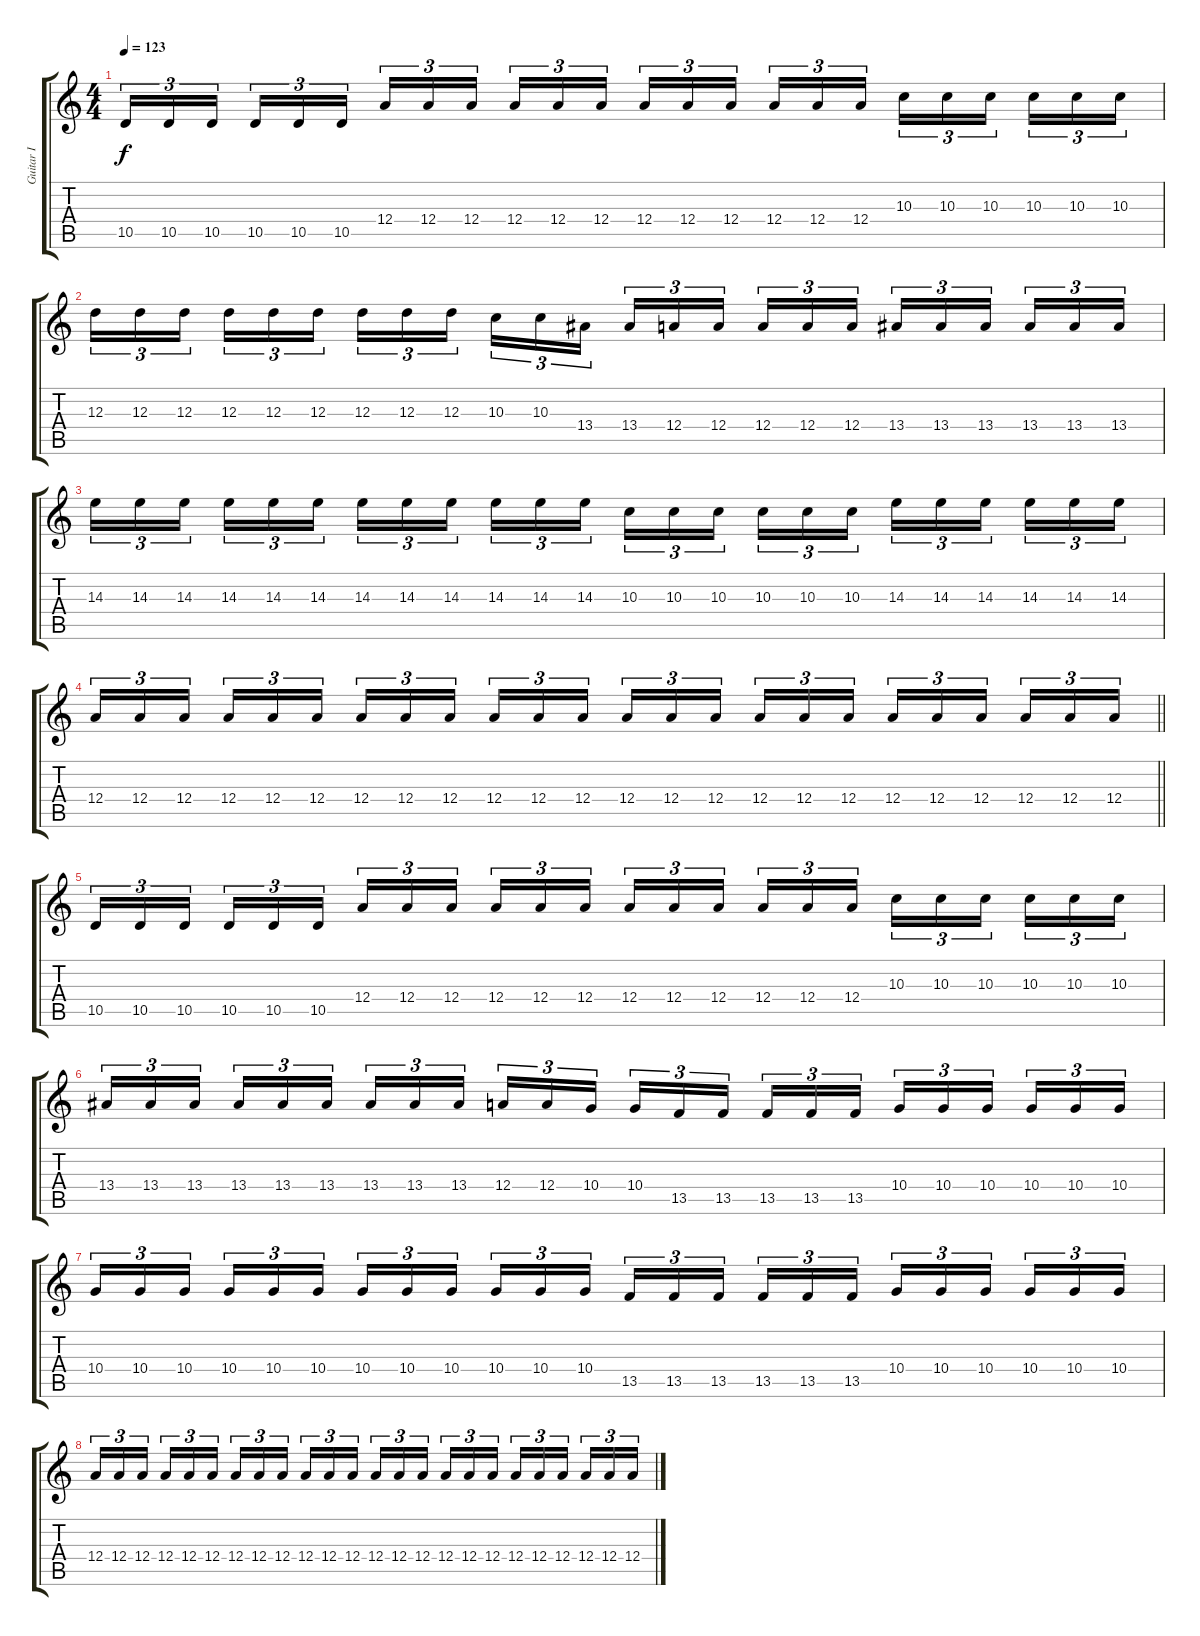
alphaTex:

\track ("Guitar I" "Guitar I") {instrument distortionguitar}
\staff {score tabs}
\tuning (B3 Gb3 D3 A2 E2 B1) {hide}
\ts (4 4)
\tempo 123
\clef g2
\ks c
10.5.16{tu (3 2) dy f} 10.5.16{tu (3 2)} 10.5.16{tu (3 2) beam splitsecondary} 10.5.16{tu (3 2)} 10.5.16{tu (3 2)} 10.5.16{tu (3 2)} 12.4.16{tu (3 2)} 12.4.16{tu (3 2)} 12.4.16{tu (3 2) beam splitsecondary} 12.4.16{tu (3 2)} 12.4.16{tu (3 2)} 12.4.16{tu (3 2)} 12.4.16{tu (3 2)} 12.4.16{tu (3 2)} 12.4.16{tu (3 2) beam splitsecondary} 12.4.16{tu (3 2)} 12.4.16{tu (3 2)} 12.4.16{tu (3 2)} 10.3.16{tu (3 2)} 10.3.16{tu (3 2)} 10.3.16{tu (3 2) beam splitsecondary} 10.3.16{tu (3 2)} 10.3.16{tu (3 2)} 10.3.16{tu (3 2)} |
12.3.16{tu (3 2)} 12.3.16{tu (3 2)} 12.3.16{tu (3 2) beam splitsecondary} 12.3.16{tu (3 2)} 12.3.16{tu (3 2)} 12.3.16{tu (3 2)} 12.3.16{tu (3 2)} 12.3.16{tu (3 2)} 12.3.16{tu (3 2) beam splitsecondary} 10.3.16{tu (3 2)} 10.3.16{tu (3 2)} 13.4.16{tu (3 2)} 13.4.16{tu (3 2)} 12.4.16{tu (3 2)} 12.4.16{tu (3 2) beam splitsecondary} 12.4.16{tu (3 2)} 12.4.16{tu (3 2)} 12.4.16{tu (3 2)} 13.4.16{tu (3 2)} 13.4.16{tu (3 2)} 13.4.16{tu (3 2) beam splitsecondary} 13.4.16{tu (3 2)} 13.4.16{tu (3 2)} 13.4.16{tu (3 2)} |
14.3.16{tu (3 2)} 14.3.16{tu (3 2)} 14.3.16{tu (3 2) beam splitsecondary} 14.3.16{tu (3 2)} 14.3.16{tu (3 2)} 14.3.16{tu (3 2)} 14.3.16{tu (3 2)} 14.3.16{tu (3 2)} 14.3.16{tu (3 2) beam splitsecondary} 14.3.16{tu (3 2)} 14.3.16{tu (3 2)} 14.3.16{tu (3 2)} 10.3.16{tu (3 2)} 10.3.16{tu (3 2)} 10.3.16{tu (3 2) beam splitsecondary} 10.3.16{tu (3 2)} 10.3.16{tu (3 2)} 10.3.16{tu (3 2)} 14.3.16{tu (3 2)} 14.3.16{tu (3 2)} 14.3.16{tu (3 2) beam splitsecondary} 14.3.16{tu (3 2)} 14.3.16{tu (3 2)} 14.3.16{tu (3 2)} |
\barLineRight lightlight
12.4.16{tu (3 2)} 12.4.16{tu (3 2)} 12.4.16{tu (3 2) beam splitsecondary} 12.4.16{tu (3 2)} 12.4.16{tu (3 2)} 12.4.16{tu (3 2)} 12.4.16{tu (3 2)} 12.4.16{tu (3 2)} 12.4.16{tu (3 2) beam splitsecondary} 12.4.16{tu (3 2)} 12.4.16{tu (3 2)} 12.4.16{tu (3 2)} 12.4.16{tu (3 2)} 12.4.16{tu (3 2)} 12.4.16{tu (3 2) beam splitsecondary} 12.4.16{tu (3 2)} 12.4.16{tu (3 2)} 12.4.16{tu (3 2)} 12.4.16{tu (3 2)} 12.4.16{tu (3 2)} 12.4.16{tu (3 2) beam splitsecondary} 12.4.16{tu (3 2)} 12.4.16{tu (3 2)} 12.4.16{tu (3 2)} |
\section ("" "")
10.5.16{tu (3 2)} 10.5.16{tu (3 2)} 10.5.16{tu (3 2) beam splitsecondary} 10.5.16{tu (3 2)} 10.5.16{tu (3 2)} 10.5.16{tu (3 2)} 12.4.16{tu (3 2)} 12.4.16{tu (3 2)} 12.4.16{tu (3 2) beam splitsecondary} 12.4.16{tu (3 2)} 12.4.16{tu (3 2)} 12.4.16{tu (3 2)} 12.4.16{tu (3 2)} 12.4.16{tu (3 2)} 12.4.16{tu (3 2) beam splitsecondary} 12.4.16{tu (3 2)} 12.4.16{tu (3 2)} 12.4.16{tu (3 2)} 10.3.16{tu (3 2)} 10.3.16{tu (3 2)} 10.3.16{tu (3 2) beam splitsecondary} 10.3.16{tu (3 2)} 10.3.16{tu (3 2)} 10.3.16{tu (3 2)} |
13.4.16{tu (3 2)} 13.4.16{tu (3 2)} 13.4.16{tu (3 2) beam splitsecondary} 13.4.16{tu (3 2)} 13.4.16{tu (3 2)} 13.4.16{tu (3 2)} 13.4.16{tu (3 2)} 13.4.16{tu (3 2)} 13.4.16{tu (3 2) beam splitsecondary} 12.4.16{tu (3 2)} 12.4.16{tu (3 2)} 10.4.16{tu (3 2)} 10.4.16{tu (3 2)} 13.5.16{tu (3 2)} 13.5.16{tu (3 2) beam splitsecondary} 13.5.16{tu (3 2)} 13.5.16{tu (3 2)} 13.5.16{tu (3 2)} 10.4.16{tu (3 2)} 10.4.16{tu (3 2)} 10.4.16{tu (3 2) beam splitsecondary} 10.4.16{tu (3 2)} 10.4.16{tu (3 2)} 10.4.16{tu (3 2)} |
10.4.16{tu (3 2)} 10.4.16{tu (3 2)} 10.4.16{tu (3 2) beam splitsecondary} 10.4.16{tu (3 2)} 10.4.16{tu (3 2)} 10.4.16{tu (3 2)} 10.4.16{tu (3 2)} 10.4.16{tu (3 2)} 10.4.16{tu (3 2) beam splitsecondary} 10.4.16{tu (3 2)} 10.4.16{tu (3 2)} 10.4.16{tu (3 2)} 13.5.16{tu (3 2)} 13.5.16{tu (3 2)} 13.5.16{tu (3 2) beam splitsecondary} 13.5.16{tu (3 2)} 13.5.16{tu (3 2)} 13.5.16{tu (3 2)} 10.4.16{tu (3 2)} 10.4.16{tu (3 2)} 10.4.16{tu (3 2) beam splitsecondary} 10.4.16{tu (3 2)} 10.4.16{tu (3 2)} 10.4.16{tu (3 2)} |
12.4.16{tu (3 2)} 12.4.16{tu (3 2)} 12.4.16{tu (3 2) beam splitsecondary} 12.4.16{tu (3 2)} 12.4.16{tu (3 2)} 12.4.16{tu (3 2)} 12.4.16{tu (3 2)} 12.4.16{tu (3 2)} 12.4.16{tu (3 2) beam splitsecondary} 12.4.16{tu (3 2)} 12.4.16{tu (3 2)} 12.4.16{tu (3 2)} 12.4.16{tu (3 2)} 12.4.16{tu (3 2)} 12.4.16{tu (3 2) beam splitsecondary} 12.4.16{tu (3 2)} 12.4.16{tu (3 2)} 12.4.16{tu (3 2)} 12.4.16{tu (3 2)} 12.4.16{tu (3 2)} 12.4.16{tu (3 2) beam splitsecondary} 12.4.16{tu (3 2)} 12.4.16{tu (3 2)} 12.4.16{tu (3 2)}
